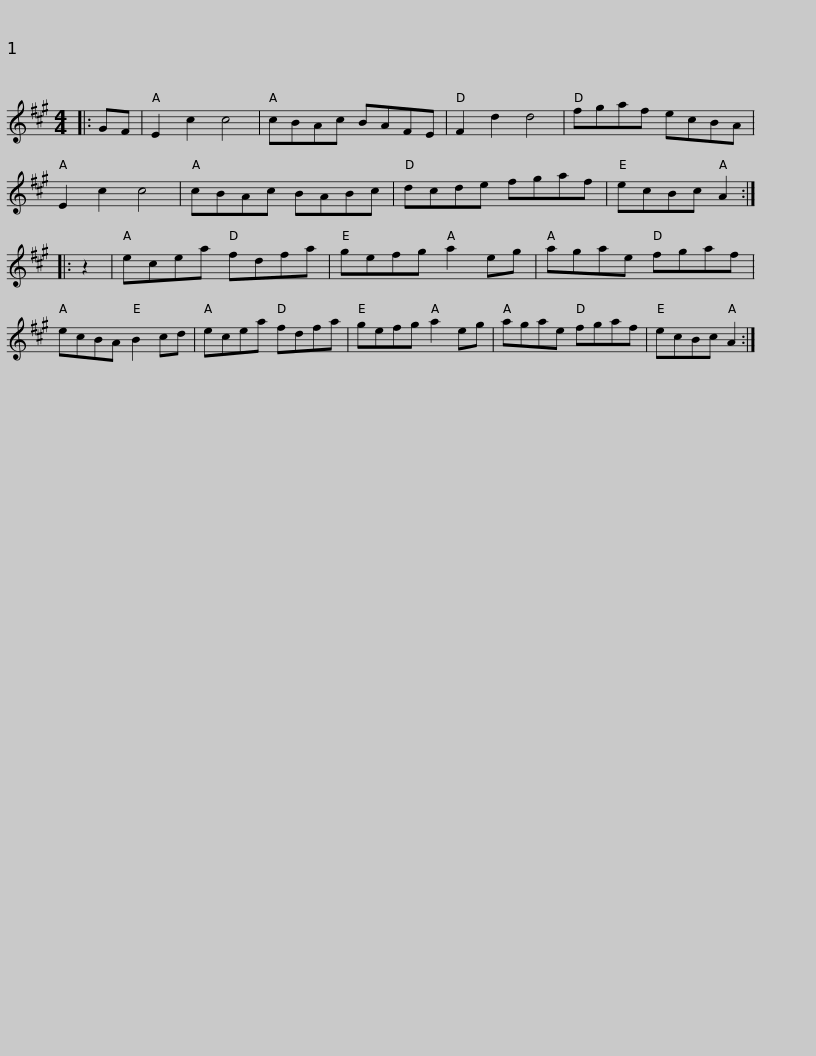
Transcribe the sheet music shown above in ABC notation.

X:1
L:1/8
M:4/4
I:linebreak $
K:A
V:1 treble
V:1
|: GF | E2 c2 c4 | cBAc BAFE | F2 d2 d4 | fgaf ecBA | %5
 E2 c2 c4 | cBAc BABc |$ dcde fgaf | ecBc A2 :: z2 | %10
 ecea fdfa | gefg a2 eg | agae fgaf |$ ecBA B2 cd | ecea fdfa | %15
 gefg a2 eg | agae fgaf | ecBc A2 :| %18
